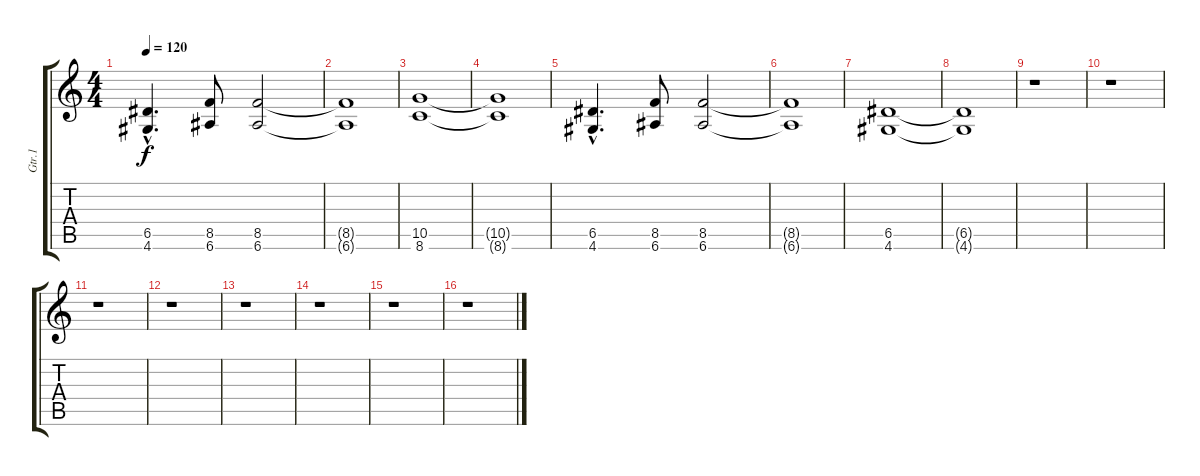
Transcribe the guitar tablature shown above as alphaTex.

\track ("Gtr.1" "Gtr.1") {instrument distortionguitar}
\staff {score tabs}
\tuning (E4 B3 G3 D3 A2 E2) {hide}
\ts (4 4)
\tempo 120
\clef g2
\ks c
(6.5{hac} 4.6{hac}).4{d dy f} (8.5 6.6).8 (8.5 6.6).2 |
(8.5{t} 6.6{t}).1 |
(10.5 8.6).1 |
(10.5{t} 8.6{t}).1 |
(6.5{hac} 4.6{hac}).4{d} (8.5 6.6).8 (8.5 6.6).2 |
(8.5{t} 6.6{t}).1 |
(6.5 4.6).1 |
(6.5{t} 4.6{t}).1 |
r.1 |
r.1 |
r.1 |
r.1 |
r.1 |
r.1 |
r.1 |
r.1
